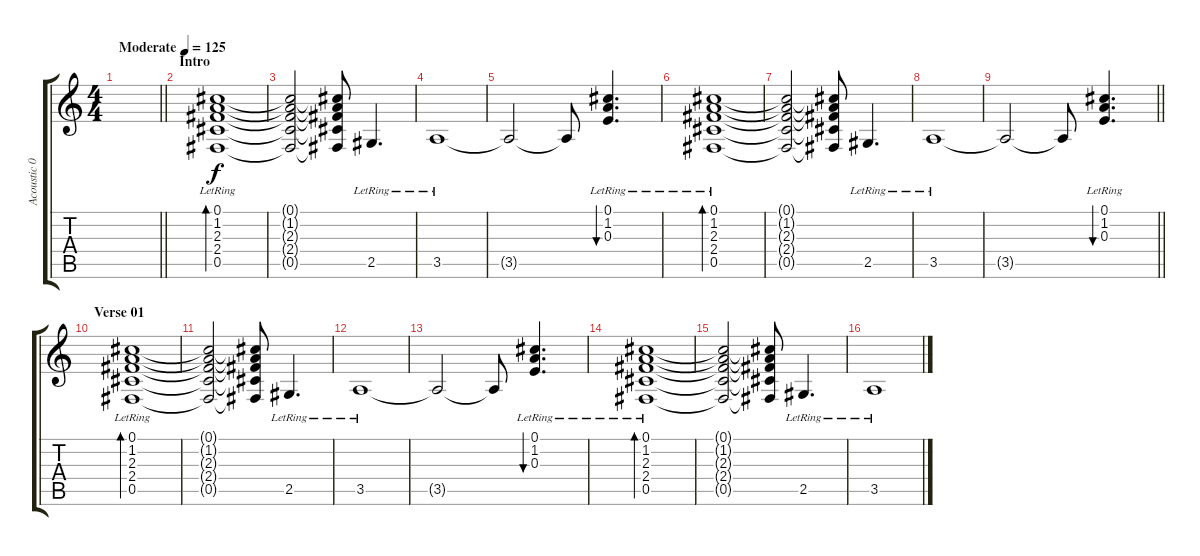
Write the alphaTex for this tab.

\track ("Acoustic 01" "Acoustic 0") {instrument acousticguitarsteel}
\staff {score tabs}
\tuning (Db4 Ab3 E3 B2 Gb2 Db2) {hide}
\ts (4 4)
\tempo (125 "Moderate")
\clef g2
\barLineRight lightlight
\ks c
|
\section ("" "Intro")
(0.1{lr} 1.2{lr} 2.3{lr} 2.4{lr} 0.5{lr}).1{bd 120} |
(0.1{t} 1.2{t} 2.3{t} 2.4{t} 0.5{t}).2 (0.1{t} 1.2{t} 2.3{t} 2.4{t} 0.5{t}).8 2.5{lr}.4{d} |
3.5{lr}.1 |
3.5{t}.2 3.5{t}.8 (0.1{lr} 1.2{lr} 0.3{lr}).4{d bu 120} |
(0.1{lr} 1.2{lr} 2.3{lr} 2.4{lr} 0.5{lr}).1{bd 120} |
(0.1{t} 1.2{t} 2.3{t} 2.4{t} 0.5{t}).2 (0.1{t} 1.2{t} 2.3{t} 2.4{t} 0.5{t}).8 2.5{lr}.4{d} |
3.5{lr}.1 |
\barLineRight lightlight
3.5{t}.2 3.5{t}.8 (0.1{lr} 1.2{lr} 0.3{lr}).4{d bu 120} |
\section ("" "Verse 01")
(0.1{lr} 1.2{lr} 2.3{lr} 2.4{lr} 0.5{lr}).1{bd 120} |
(0.1{t} 1.2{t} 2.3{t} 2.4{t} 0.5{t}).2 (0.1{t} 1.2{t} 2.3{t} 2.4{t} 0.5{t}).8 2.5{lr}.4{d} |
3.5{lr}.1 |
3.5{t}.2 3.5{t}.8 (0.1{lr} 1.2{lr} 0.3{lr}).4{d bu 120} |
(0.1{lr} 1.2{lr} 2.3{lr} 2.4{lr} 0.5{lr}).1{bd 120} |
(0.1{t} 1.2{t} 2.3{t} 2.4{t} 0.5{t}).2 (0.1{t} 1.2{t} 2.3{t} 2.4{t} 0.5{t}).8 2.5{lr}.4{d} |
3.5{lr}.1
